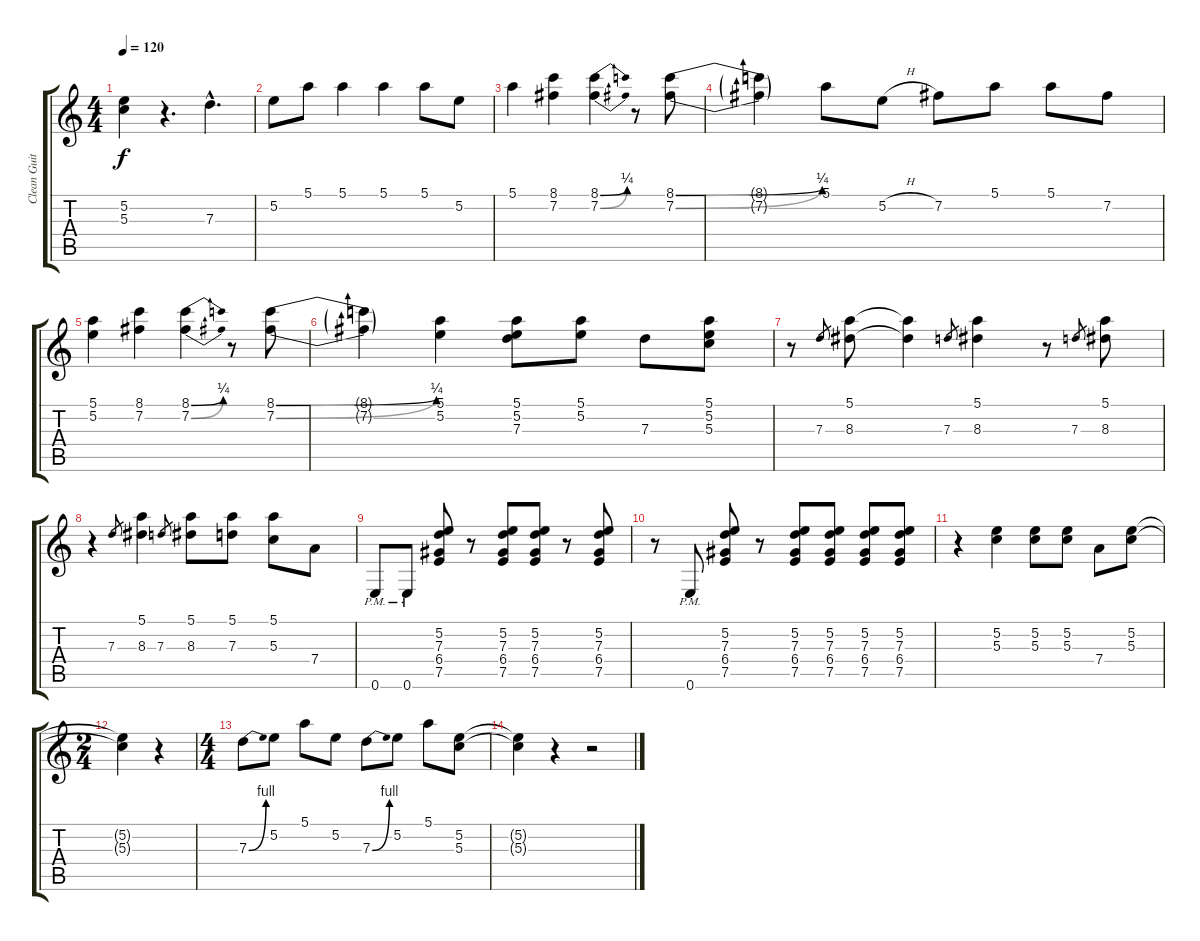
\track ("Clean Guitar" "Clean Guit") {instrument electricguitarclean}
\staff {score tabs}
\tuning (E4 B3 G3 D3 A2 E2) {hide}
\ts (4 4)
\tempo 120
\clef g2
\ks c
(5.2{t} 5.3{t}).4{dy f} r.4{d} 7.3{hac}.4{d} |
5.2.8 5.1.8 5.1.4 5.1.4 5.1.8 5.2.8 |
5.1.4 (8.1 7.2).4 (8.1{be (bend 0 0 60 1)} 7.2{be (bend 0 0 60 1)}).4 r.8 (8.1{be (bend 0 0 60 1)} 7.2{be (bend 0 0 60 1)}).8 |
(8.1{t} 7.2{t}).4 5.1.8 5.2{h}.8 7.2.8 5.1.8 5.1.8 7.2.8 |
(5.1 5.2).4 (8.1 7.2).4 (8.1{be (bend 0 0 60 1)} 7.2{be (bend 0 0 60 1)}).4 r.8 (8.1{be (bend 0 0 60 1)} 7.2{be (bend 0 0 60 1)}).8 |
(8.1{t} 7.2{t}).4 (5.1 5.2).4 (5.1 5.2 7.3).8 (5.1 5.2).8 7.3.8 (5.1 5.2 5.3).8 |
r.8 7.3.8{gr} (5.1 8.3).8 (5.1{t} 8.3{t}).4 7.3.8{gr} (5.1 8.3).4 r.8 7.3.8{gr} (5.1 8.3).8 |
r.4 7.3.8{gr} (5.1 8.3).4 7.3.8{gr} (5.1 8.3).8 (5.1 7.3).8 (5.1 5.3).8 7.4.8 |
0.6{pm}.8 0.6{pm}.8 (5.2 7.3 6.4 7.5).8 r.8 (5.2 7.3 6.4 7.5).8 (5.2 7.3 6.4 7.5).8 r.8 (5.2 7.3 6.4 7.5).8 |
r.8 0.6{pm}.8 (5.2 7.3 6.4 7.5).8 r.8 (5.2 7.3 6.4 7.5).8 (5.2 7.3 6.4 7.5).8 (5.2 7.3 6.4 7.5).8 (5.2 7.3 6.4 7.5).8 |
r.4 (5.2 5.3).4 (5.2 5.3).8 (5.2 5.3).8 7.4.8 (5.2 5.3).8 |
\ts (2 4)
(5.2{t} 5.3{t}).4 r.4 |
\ts (4 4)
7.3{be (bend 0 0 60 4)}.8 5.2.8 5.1.8 5.2.8 7.3{be (bend 0 0 60 4)}.8 5.2.8 5.1.8 (5.2 5.3).8 |
(5.2{t} 5.3{t}).4 r.4 r.2
